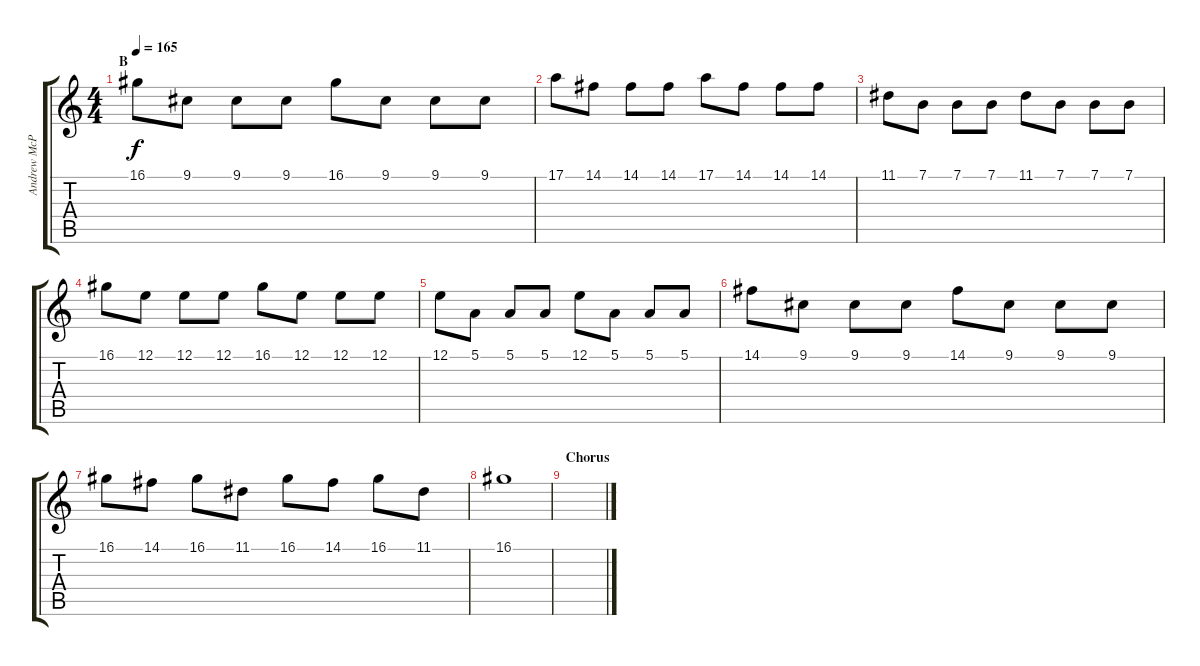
\track ("Andrew McPauls (Keyb)" "Andrew McP") {instrument stringensemble1}
\staff {score tabs}
\tuning (E4 B3 G3 D3 A2 E2) {hide}
\ts (4 4)
\section ("" "B")
\tempo 165
\clef g2
\ks c
16.1.8{dy f} 9.1.8 9.1.8 9.1.8 16.1.8 9.1.8 9.1.8 9.1.8 |
17.1.8 14.1.8 14.1.8 14.1.8 17.1.8 14.1.8 14.1.8 14.1.8 |
11.1.8 7.1.8 7.1.8 7.1.8 11.1.8 7.1.8 7.1.8 7.1.8 |
16.1.8 12.1.8 12.1.8 12.1.8 16.1.8 12.1.8 12.1.8 12.1.8 |
12.1.8 5.1.8 5.1.8 5.1.8 12.1.8 5.1.8 5.1.8 5.1.8 |
14.1.8 9.1.8 9.1.8 9.1.8 14.1.8 9.1.8 9.1.8 9.1.8 |
16.1.8 14.1.8 16.1.8 11.1.8 16.1.8 14.1.8 16.1.8 11.1.8 |
16.1.1 |
\section ("" "Chorus")
